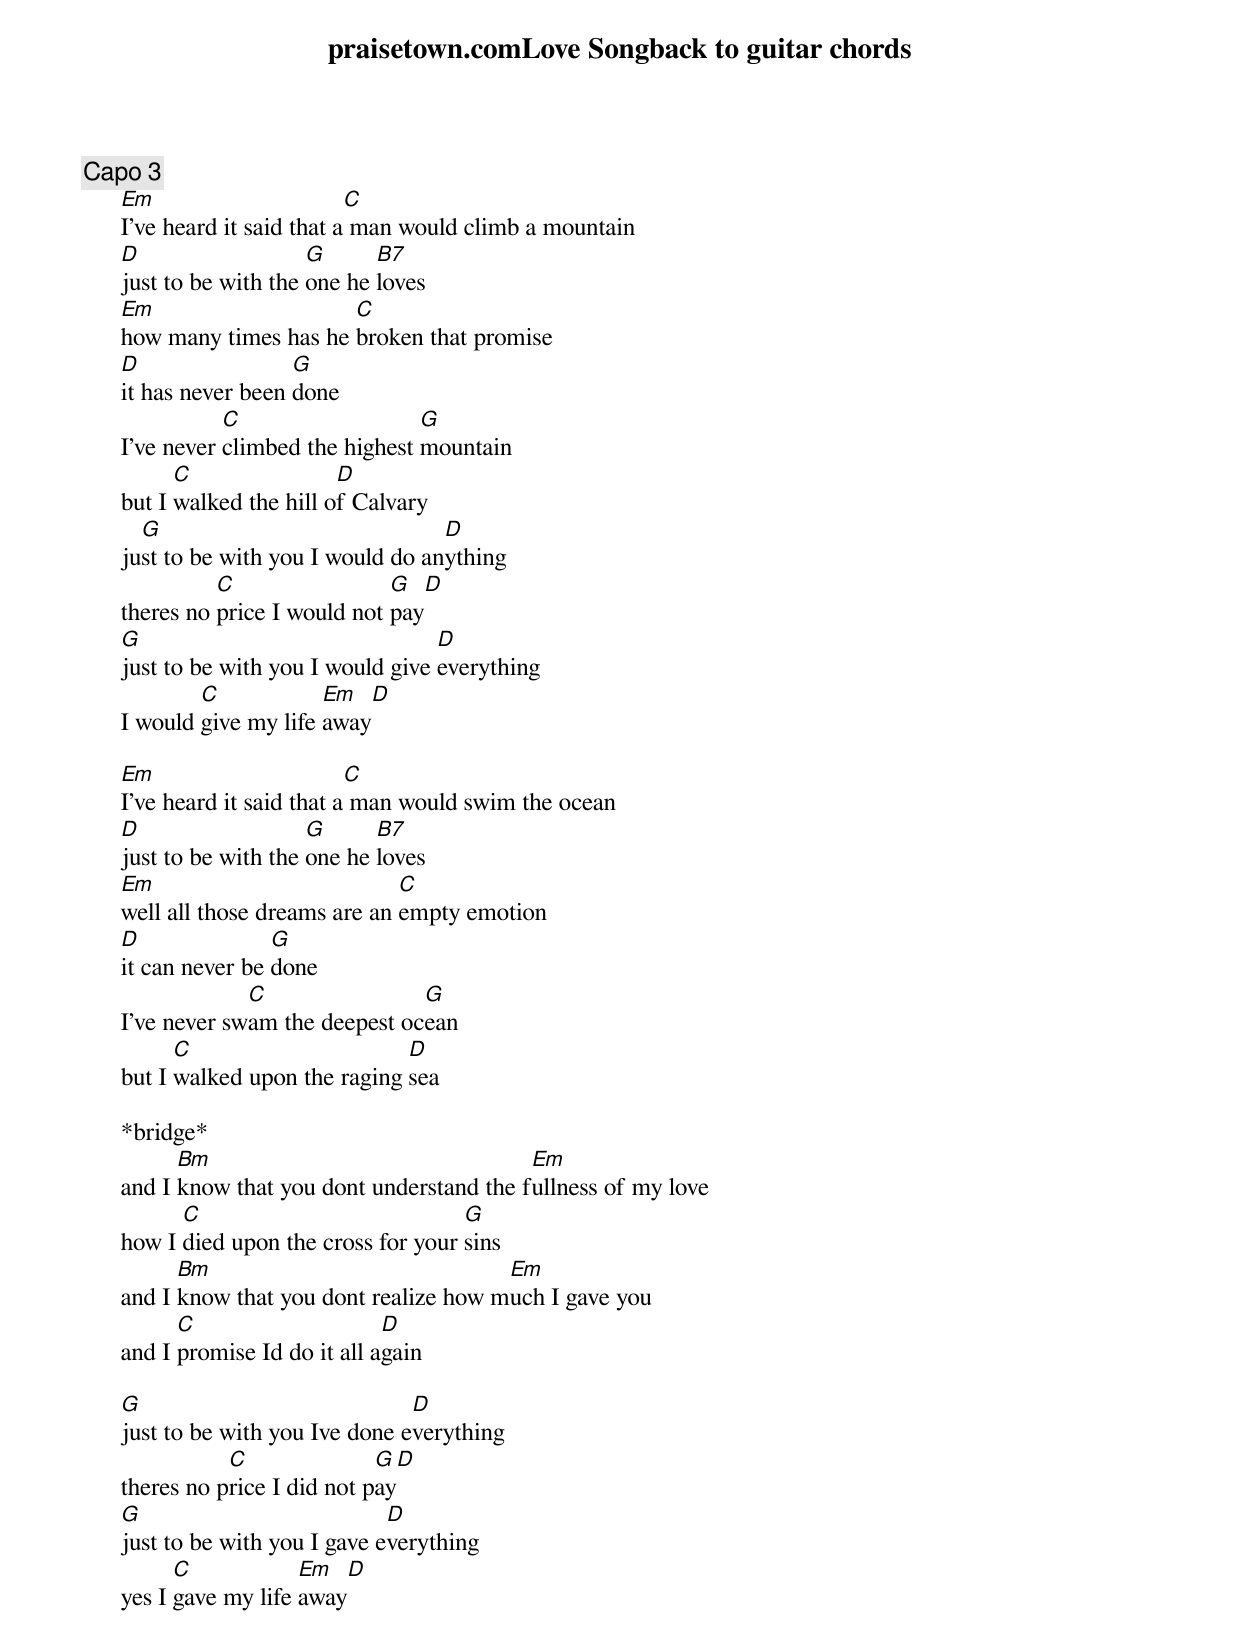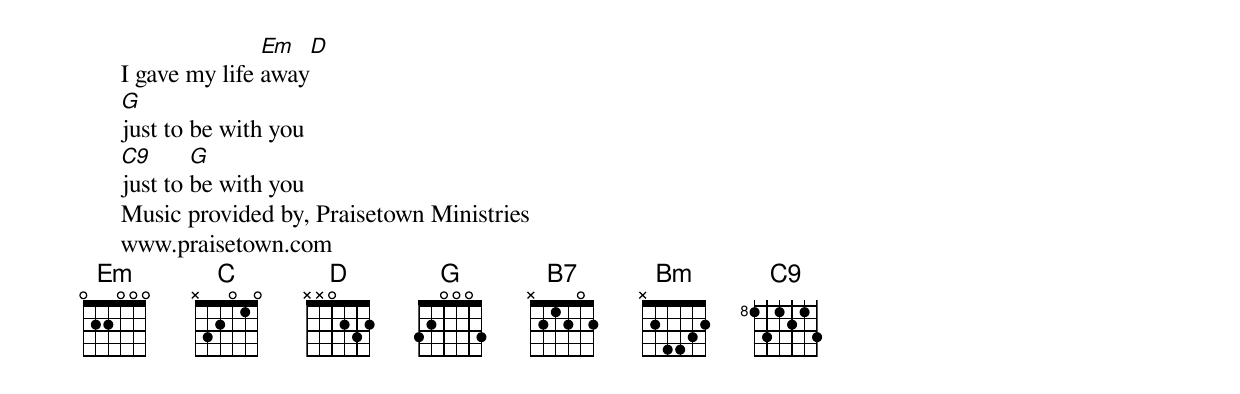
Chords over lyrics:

praisetown.comLove Songback to guitar chords

      Capo 3
      Em                       C
      I've heard it said that a man would climb a mountain
      D                   G      B7
      just to be with the one he loves
      Em                    C
      how many times has he broken that promise
      D                 G
      it has never been done
                 C                   G
      I've never climbed the highest mountain
            C                D
      but I walked the hill of Calvary
        G                              D
      just to be with you I would do anything
                C                 G   D
      theres no price I would not pay
      G                                D
      just to be with you I would give everything
              C            Em   D
      I would give my life away

      Em                       C
      I've heard it said that a man would swim the ocean
      D                   G      B7
      just to be with the one he loves
      Em                           C
      well all those dreams are an empty emotion
      D               G
      it can never be done
                   C                G
      I've never swam the deepest ocean
            C                      D
      but I walked upon the raging sea

      *bridge*
            Bm                                 Em
      and I know that you dont understand the fullness of my love
            C                            G
      how I died upon the cross for your sins
            Bm                              Em
      and I know that you dont realize how much I gave you
            C                     D
      and I promise Id do it all again

      G                             D
      just to be with you Ive done everything
                 C               G  D
      theres no price I did not pay
      G                           D
      just to be with you I gave everything
            C            Em   D
      yes I gave my life away
                     Em   D
      I gave my life away
      G
      just to be with you
      C9      G
      just to be with you
      Music provided by, Praisetown Ministries
      www.praisetown.com
